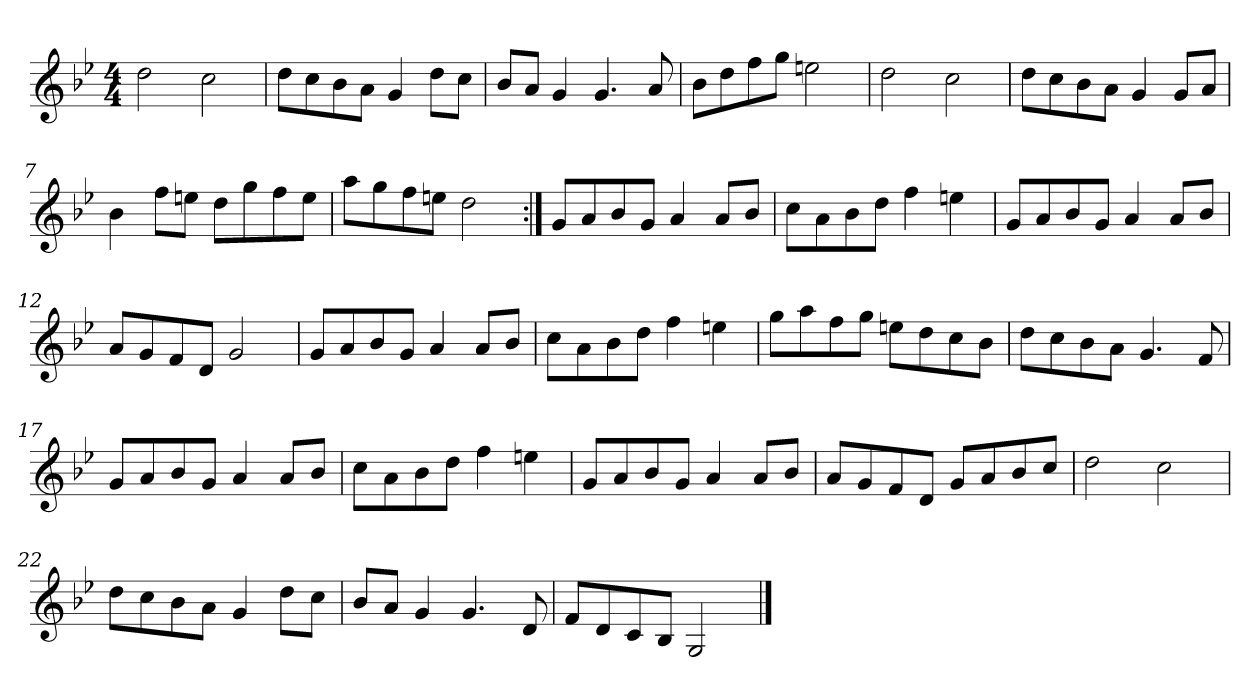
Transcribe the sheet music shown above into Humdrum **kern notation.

**kern
*part1
*staff1
*clefG2
*k[b-e-]
*g:
*M4/4
=1
2dd\
2cc\
=2
8dd\L
8cc\
8b-\
8a\J
4g/
8dd\L
8cc\J
=3
8b-/L
8a/J
4g/
4.g/
8a/
=4
8b-\L
8dd\
8ff\
8gg\J
2een\
!!LO:LB:g=z
=5
2dd\
2cc\
=6
8dd\L
8cc\
8b-\
8a\J
4g/
8g/L
8a/J
=7
4b-\
8ff\L
8een\J
8dd\L
8gg\
8ff\
8ee\J
=8
8aa\L
8gg\
8ff\
8een\J
2dd\
!!LO:LB:g=z
=9:|!
8g/L
8a/
8b-/
8g/J
4a/
8a/L
8b-/J
=10
8cc\L
8a\
8b-\
8dd\J
4ff\
4een\
=11
8g/L
8a/
8b-/
8g/J
4a/
8a/L
8b-/J
=12
8a/L
8g/
8f/
8d/J
2g/
!!LO:LB:g=z
=13
8g/L
8a/
8b-/
8g/J
4a/
8a/L
8b-/J
=14
8cc\L
8a\
8b-\
8dd\J
4ff\
4een\
=15
8gg\L
8aa\
8ff\
8gg\J
8een\L
8dd\
8cc\
8b-\J
=16
8dd\L
8cc\
8b-\
8a\J
4.g/
8f/
!!LO:LB:g=z
=17
8g/L
8a/
8b-/
8g/J
4a/
8a/L
8b-/J
=18
8cc\L
8a\
8b-\
8dd\J
4ff\
4een\
=19
8g/L
8a/
8b-/
8g/J
4a/
8a/L
8b-/J
=20
8a/L
8g/
8f/
8d/J
8g/L
8a/
8b-/
8cc/J
!!LO:LB:g=z
=21
2dd\
2cc\
=22
8dd\L
8cc\
8b-\
8a\J
4g/
8dd\L
8cc\J
=23
8b-/L
8a/J
4g/
4.g/
8d/
=24
8f/L
8d/
8c/
8B-/J
2G/
==
*-
